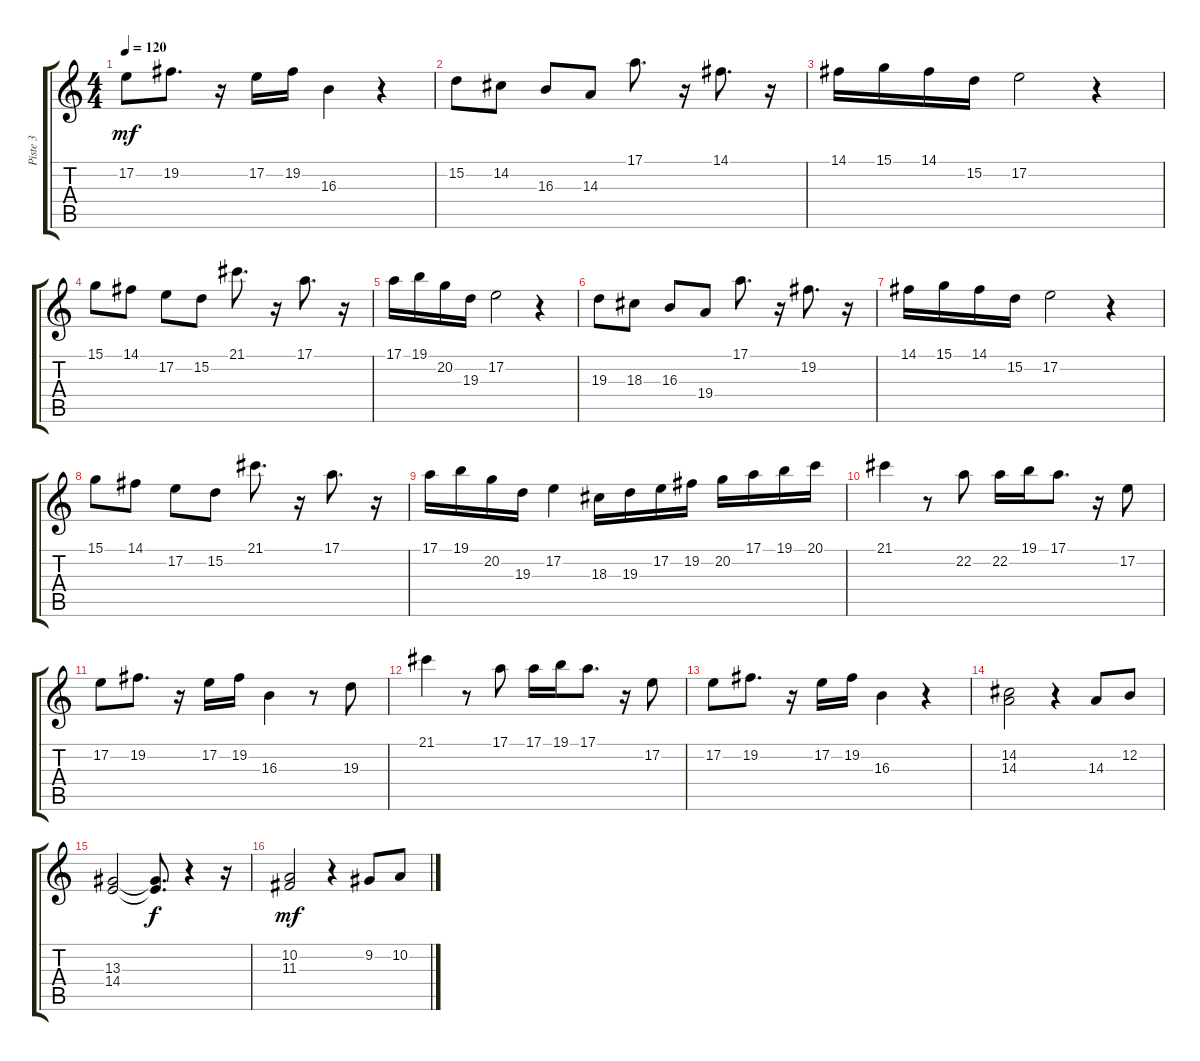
\track ("Piste 3" "Piste 3") {instrument clarinet}
\staff {score tabs}
\tuning (E4 B3 G3 D3 A2 E2) {hide}
\ts (4 4)
\tempo 120
\clef g2
\ks c
17.2.8{dy mf} 19.2.8{d} r.16 17.2.16 19.2.16 16.3.4 r.4 |
15.2.8 14.2.8 16.3.8 14.3.8 17.1.8{d} r.16 14.1.8{d} r.16 |
14.1.16 15.1.16 14.1.16 15.2.16 17.2.2 r.4 |
15.1.8 14.1.8 17.2.8 15.2.8 21.1.8{d} r.16 17.1.8{d} r.16 |
17.1.16 19.1.16 20.2.16 19.3.16 17.2.2 r.4 |
19.3.8 18.3.8 16.3.8 19.4.8 17.1.8{d} r.16 19.2.8{d} r.16 |
14.1.16 15.1.16 14.1.16 15.2.16 17.2.2 r.4 |
15.1.8 14.1.8 17.2.8 15.2.8 21.1.8{d} r.16 17.1.8{d} r.16 |
17.1.16 19.1.16 20.2.16 19.3.16 17.2.4 18.3.16 19.3.16 17.2.16 19.2.16 20.2.16 17.1.16 19.1.16 20.1.16 |
21.1.4 r.8 22.2.8 22.2.16 19.1.16 17.1.8{d} r.16 17.2.8 |
17.2.8 19.2.8{d} r.16 17.2.16 19.2.16 16.3.4 r.8 19.3.8 |
21.1.4 r.8 17.1.8 17.1.16 19.1.16 17.1.8{d} r.16 17.2.8 |
17.2.8 19.2.8{d} r.16 17.2.16 19.2.16 16.3.4 r.4 |
(14.2 14.3).2 r.4 14.3.8 12.2.8 |
(13.3 14.4).2 (13.3{t} 14.4{t}).8{d dy f} r.4 r.16 |
(10.2 11.3).2{dy mf} r.4 9.2.8 10.2.8
